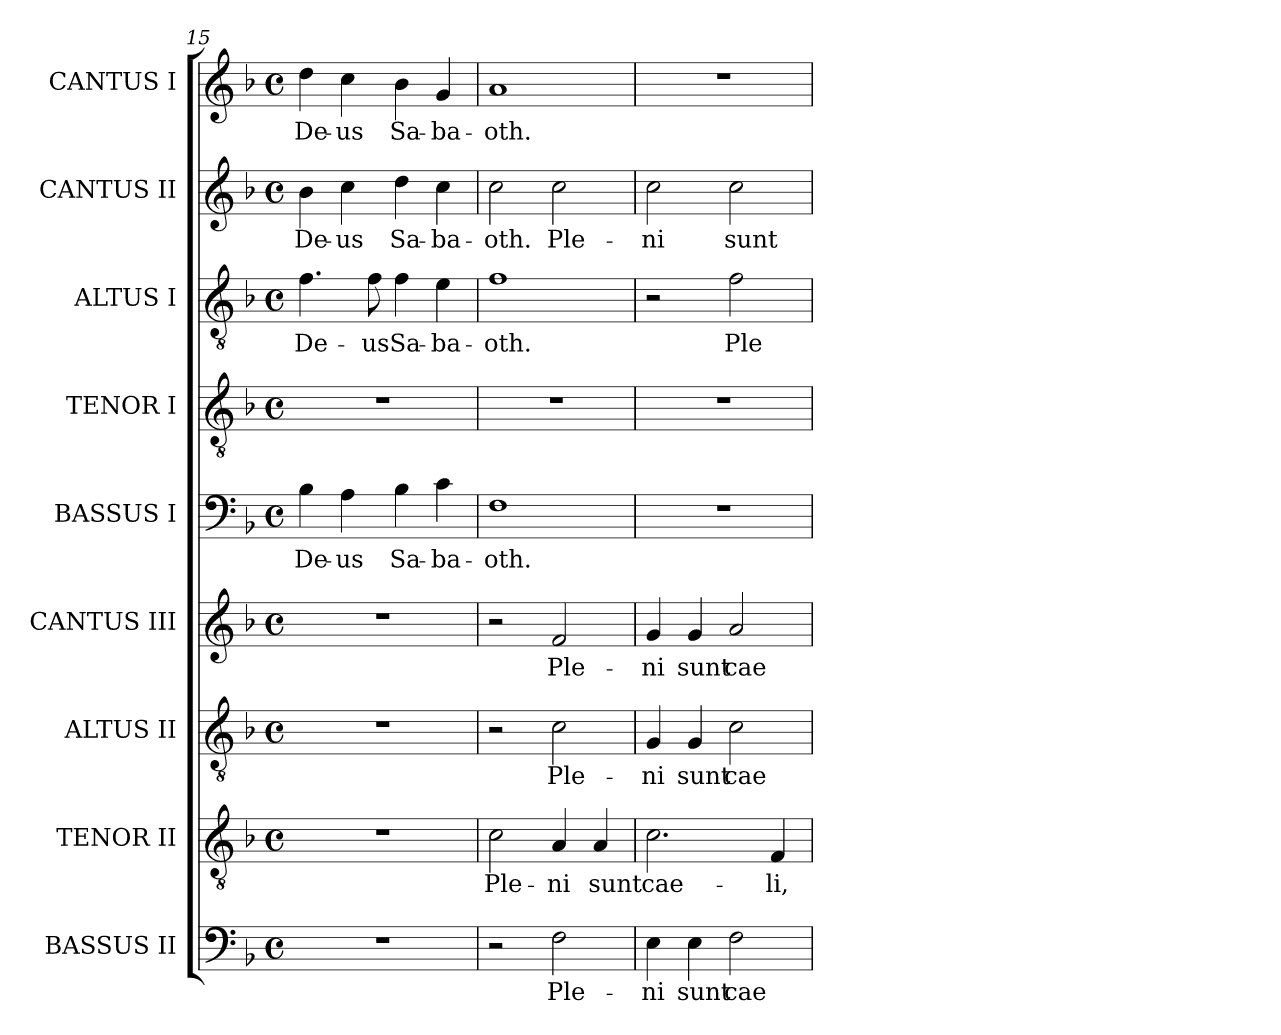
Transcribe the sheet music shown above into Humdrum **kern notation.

**kern	**text	**kern	**text	**kern	**text	**kern	**text	**kern	**text	**kern	**kern	**text	**kern	**text	**kern	**text
*part9	*part9	*part8	*part8	*part7	*part7	*part6	*part6	*part5	*part5	*part4	*part3	*part3	*part2	*part2	*part1	*part1
*staff9	*staff9	*staff8	*staff8	*staff7	*staff7	*staff6	*staff6	*staff5	*staff5	*staff4	*staff3	*staff3	*staff2	*staff2	*staff1	*staff1
*I"BASSUS II	*	*I"TENOR II	*	*I"ALTUS II	*	*I"CANTUS III	*	*I"BASSUS I	*	*I"TENOR I	*I"ALTUS I	*	*I"CANTUS II	*	*I"CANTUS I	*
*I'B. II	*	*I'T. II	*	*I'A. II	*	*I'C. III	*	*I'B. I	*	*I'T. I	*I'A. I	*	*I'C. II	*	*I'C. I	*
!!LO:PB:g=z
*clefF4	*	*clefGv2	*	*clefGv2	*	*clefG2	*	*clefF4	*	*clefGv2	*clefGv2	*	*clefG2	*	*clefG2	*
*	*	*ITrd7c12	*	*ITrd7c12	*	*	*	*	*	*ITrd7c12	*ITrd7c12	*	*	*	*	*
*k[b-]	*	*k[b-]	*	*k[b-]	*	*k[b-]	*	*k[b-]	*	*k[b-]	*k[b-]	*	*k[b-]	*	*k[b-]	*
*F:	*	*F:	*	*F:	*	*F:	*	*F:	*	*F:	*F:	*	*F:	*	*F:	*
*M4/4	*	*M4/4	*	*M4/4	*	*M4/4	*	*M4/4	*	*M4/4	*M4/4	*	*M4/4	*	*M4/4	*
*met(c)	*	*met(c)	*	*met(c)	*	*met(c)	*	*met(c)	*	*met(c)	*met(c)	*	*met(c)	*	*met(c)	*
=15	=15	=15	=15	=15	=15	=15	=15	=15	=15	=15	=15	=15	=15	=15	=15	=15
!	!	!	!	!	!	!	!	!	!LO:LY:b:color=#000000	!	!	!	!	!	!	!
!	!	!	!	!	!	!	!	!	!	!	!	!LO:LY:b:color=#000000	!	!	!	!
!	!	!	!	!	!	!	!	!	!	!	!	!	!	!LO:LY:b:color=#000000	!	!
!	!	!	!	!	!	!	!	!	!	!	!	!	!	!	!	!LO:LY:b:color=#000000
1r	.	1r	.	1r	.	1r	.	4B-i\	De-	1r	4.Fi\	De-	4b-i\	De-	4ddi\	De-
!	!	!	!	!	!	!	!	!	!LO:LY:b:color=#000000	!	!	!	!	!	!	!
!	!	!	!	!	!	!	!	!	!	!	!	!	!	!LO:LY:b:color=#000000	!	!
!	!	!	!	!	!	!	!	!	!	!	!	!	!	!	!	!LO:LY:b:color=#000000
.	.	.	.	.	.	.	.	4Ai\	-us	.	.	.	4cci\	-us	4cci\	-us
!	!	!	!	!	!	!	!	!	!	!	!	!LO:LY:b:color=#000000	!	!	!	!
.	.	.	.	.	.	.	.	.	.	.	8Fi\	-us	.	.	.	.
!	!	!	!	!	!	!	!	!	!LO:LY:b:color=#000000	!	!	!	!	!	!	!
!	!	!	!	!	!	!	!	!	!	!	!	!LO:LY:b:color=#000000	!	!	!	!
!	!	!	!	!	!	!	!	!	!	!	!	!	!	!LO:LY:b:color=#000000	!	!
!	!	!	!	!	!	!	!	!	!	!	!	!	!	!	!	!LO:LY:b:color=#000000
.	.	.	.	.	.	.	.	4B-i\	Sa-	.	4Fi\	Sa-	4ddi\	Sa-	4b-i\	Sa-
!	!	!	!	!	!	!	!	!	!LO:LY:b:color=#000000	!	!	!	!	!	!	!
!	!	!	!	!	!	!	!	!	!	!	!	!LO:LY:b:color=#000000	!	!	!	!
!	!	!	!	!	!	!	!	!	!	!	!	!	!	!LO:LY:b:color=#000000	!	!
!	!	!	!	!	!	!	!	!	!	!	!	!	!	!	!	!LO:LY:b:color=#000000
.	.	.	.	.	.	.	.	4ci\	-ba-	.	4Ei\	-ba-	4cci\	-ba-	4gi/	-ba-
=16	=16	=16	=16	=16	=16	=16	=16	=16	=16	=16	=16	=16	=16	=16	=16	=16
!	!	!	!LO:LY:b:color=#000000	!	!	!	!	!	!	!	!	!	!	!	!	!
!	!	!	!	!	!	!	!	!	!LO:LY:b:color=#000000	!	!	!	!	!	!	!
!	!	!	!	!	!	!	!	!	!	!	!	!LO:LY:b:color=#000000	!	!	!	!
!	!	!	!	!	!	!	!	!	!	!	!	!	!	!LO:LY:b:color=#000000	!	!
!	!	!	!	!	!	!	!	!	!	!	!	!	!	!	!	!LO:LY:b:color=#000000
2r	.	2Ci\	Ple-	2r	.	2r	.	1Fi	-oth.	1r	1Fi	-oth.	2cci\	-oth.	1ai	-oth.
!	!LO:LY:b:color=#000000	!	!	!	!	!	!	!	!	!	!	!	!	!	!	!
!	!	!	!LO:LY:b:color=#000000	!	!	!	!	!	!	!	!	!	!	!	!	!
!	!	!	!	!	!LO:LY:b:color=#000000	!	!	!	!	!	!	!	!	!	!	!
!	!	!	!	!	!	!	!LO:LY:b:color=#000000	!	!	!	!	!	!	!	!	!
!	!	!	!	!	!	!	!	!	!	!	!	!	!	!LO:LY:b:color=#000000	!	!
2Fi\	Ple-	4AAi/	-ni	2Ci\	Ple-	2fi/	Ple-	.	.	.	.	.	2cci\	Ple-	.	.
!	!	!	!LO:LY:b:color=#000000	!	!	!	!	!	!	!	!	!	!	!	!	!
.	.	4AAi/	sunt	.	.	.	.	.	.	.	.	.	.	.	.	.
=17	=17	=17	=17	=17	=17	=17	=17	=17	=17	=17	=17	=17	=17	=17	=17	=17
!	!LO:LY:b:color=#000000	!	!	!	!	!	!	!	!	!	!	!	!	!	!	!
!	!	!	!LO:LY:b:color=#000000	!	!	!	!	!	!	!	!	!	!	!	!	!
!	!	!	!	!	!LO:LY:b:color=#000000	!	!	!	!	!	!	!	!	!	!	!
!	!	!	!	!	!	!	!LO:LY:b:color=#000000	!	!	!	!	!	!	!	!	!
!	!	!	!	!	!	!	!	!	!	!	!	!	!	!LO:LY:b:color=#000000	!	!
4Ei\	-ni	2.Ci\	cae-	4GGi/	-ni	4gi/	-ni	1r	.	1r	2r	.	2cci\	-ni	1r	.
!	!LO:LY:b:color=#000000	!	!	!	!	!	!	!	!	!	!	!	!	!	!	!
!	!	!	!	!	!LO:LY:b:color=#000000	!	!	!	!	!	!	!	!	!	!	!
!	!	!	!	!	!	!	!LO:LY:b:color=#000000	!	!	!	!	!	!	!	!	!
4Ei\	sunt	.	.	4GGi/	sunt	4gi/	sunt	.	.	.	.	.	.	.	.	.
!	!LO:LY:b:color=#000000	!	!	!	!	!	!	!	!	!	!	!	!	!	!	!
!	!	!	!	!	!LO:LY:b:color=#000000	!	!	!	!	!	!	!	!	!	!	!
!	!	!	!	!	!	!	!LO:LY:b:color=#000000	!	!	!	!	!	!	!	!	!
!	!	!	!	!	!	!	!	!	!	!	!	!LO:LY:b:color=#000000	!	!	!	!
!	!	!	!	!	!	!	!	!	!	!	!	!	!	!LO:LY:b:color=#000000	!	!
2Fi\	cae-	.	.	2Ci\	cae-	2ai/	cae-	.	.	.	2Fi\	Ple-	2cci\	sunt	.	.
!	!	!	!LO:LY:b:color=#000000	!	!	!	!	!	!	!	!	!	!	!	!	!
.	.	4FFi/	-li,	.	.	.	.	.	.	.	.	.	.	.	.	.
=	=	=	=	=	=	=	=	=	=	=	=	=	=	=	=	=
*-	*-	*-	*-	*-	*-	*-	*-	*-	*-	*-	*-	*-	*-	*-	*-	*-
